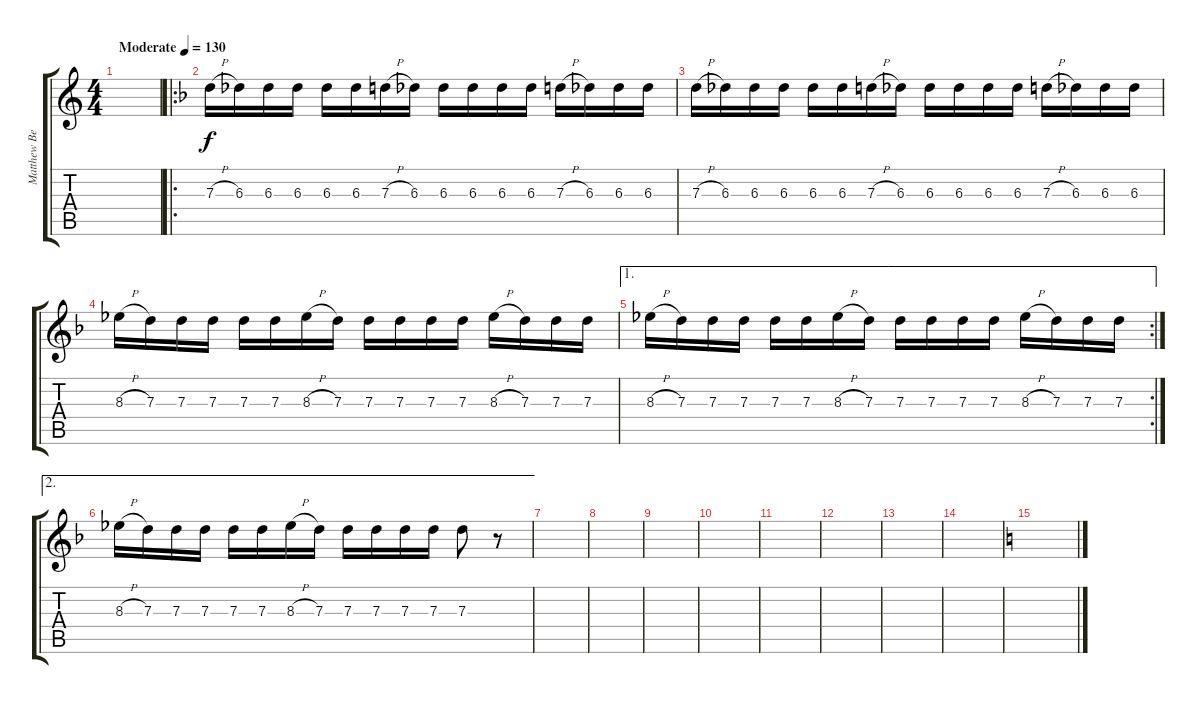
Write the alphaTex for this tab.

\track ("Matthew Bellamy 3" "Matthew Be") {instrument distortionguitar}
\staff {score tabs}
\tuning (E4 B3 G3 D3 A2 E2) {hide}
\ts (4 4)
\tempo (130 "Moderate")
\clef g2
\ks c
|
\ro
\ks f
7.3{h}.16 6.3.16 6.3.16 6.3.16 6.3.16 6.3.16 7.3{h}.16 6.3.16 6.3.16 6.3.16 6.3.16 6.3.16 7.3{h}.16 6.3.16 6.3.16 6.3.16 |
7.3{h}.16 6.3.16 6.3.16 6.3.16 6.3.16 6.3.16 7.3{h}.16 6.3.16 6.3.16 6.3.16 6.3.16 6.3.16 7.3{h}.16 6.3.16 6.3.16 6.3.16 |
8.3{h}.16 7.3.16 7.3.16 7.3.16 7.3.16 7.3.16 8.3{h}.16 7.3.16 7.3.16 7.3.16 7.3.16 7.3.16 8.3{h}.16 7.3.16 7.3.16 7.3.16 |
\ae 1
\rc 2
8.3{h}.16 7.3.16 7.3.16 7.3.16 7.3.16 7.3.16 8.3{h}.16 7.3.16 7.3.16 7.3.16 7.3.16 7.3.16 8.3{h}.16 7.3.16 7.3.16 7.3.16 |
\ae 2
8.3{h}.16 7.3.16 7.3.16 7.3.16 7.3.16 7.3.16 8.3{h}.16 7.3.16 7.3.16 7.3.16 7.3.16 7.3.16 7.3.8 r.8 |
|
|
|
|
|
|
|
|
\ks c
